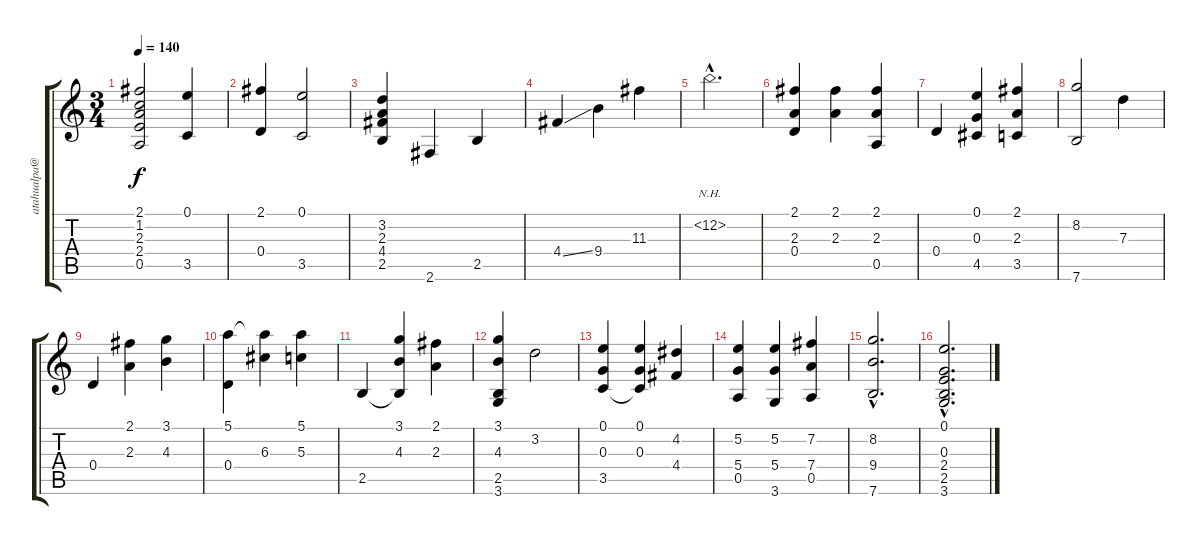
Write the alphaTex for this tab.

\track ("" "atahualpa@") {instrument acousticguitarnylon}
\staff {score tabs}
\tuning (E4 B3 G3 D3 A2 E2) {hide}
\ts (3 4)
\tempo 140
\clef g2
\ks c
(2.1 1.2 2.3 2.4 0.5).2{dy f} (0.1 3.5).4 |
(2.1 0.4).4 (0.1 3.5).2 |
(3.2 2.3 4.4 2.5).4 2.6.4 2.5.4 |
4.4{ss}.4 9.4.4 11.3.4 |
12.2{nh hac}.2{d} |
(2.1 2.3 0.4).4 (2.1 2.3).4 (2.1 2.3 0.5).4 |
0.4.4 (0.1 0.3 4.5).4 (2.1 2.3 3.5).4 |
(8.2 7.6).2 7.3.4 |
0.4.4 (2.1 2.3).4 (3.1 4.3).4 |
(5.1 0.4).4 (5.1{t} 6.3).4 (5.1 5.3).4 |
2.5.4 (3.1 4.3 2.5{t}).4 (2.1 2.3).4 |
(3.1 4.3 2.5 3.6).4 3.2.2 |
(0.1 0.3 3.5).4 (0.1 0.3 3.5{t}).4 (4.2 4.4).4 |
(5.2 5.4 0.5).4 (5.2 5.4 3.6).4 (7.2 7.4 0.5).4 |
(8.2{hac} 9.4{hac} 7.6{hac}).2{d} |
(0.1{hac} 0.3{hac} 2.4{hac} 2.5{hac} 3.6{hac}).2{d}
